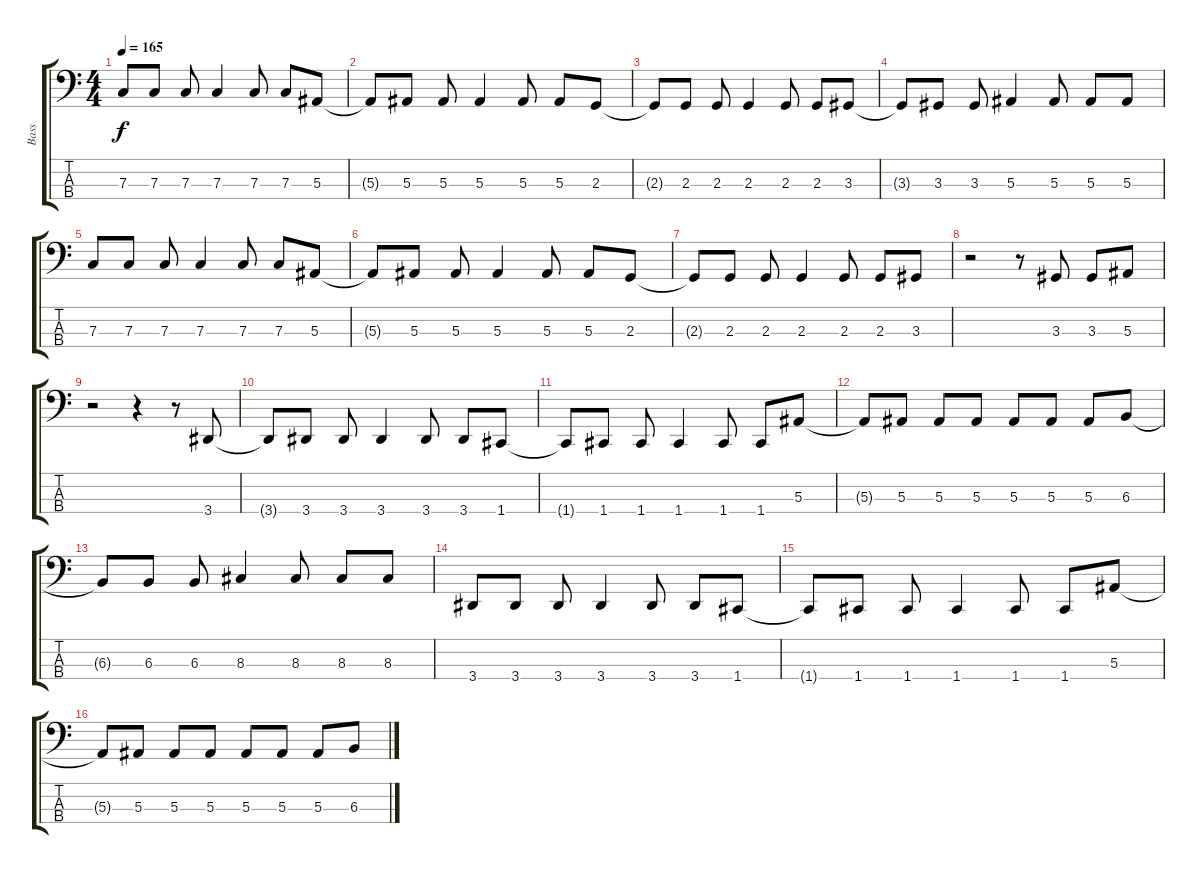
\track ("Bass" "Bass") {instrument electricbassfinger}
\staff {score tabs}
\tuning (Eb2 Bb1 F1 C1) {hide}
\ts (4 4)
\tempo 165
\clef f4
\ks c
7.3.8{dy f} 7.3.8 7.3.8 7.3.4 7.3.8 7.3.8 5.3.8 |
5.3{t}.8 5.3.8 5.3.8 5.3.4 5.3.8 5.3.8 2.3.8 |
2.3{t}.8 2.3.8 2.3.8 2.3.4 2.3.8 2.3.8 3.3.8 |
3.3{t}.8 3.3.8 3.3.8 5.3.4 5.3.8 5.3.8 5.3.8 |
7.3.8 7.3.8 7.3.8 7.3.4 7.3.8 7.3.8 5.3.8 |
5.3{t}.8 5.3.8 5.3.8 5.3.4 5.3.8 5.3.8 2.3.8 |
2.3{t}.8 2.3.8 2.3.8 2.3.4 2.3.8 2.3.8 3.3.8 |
r.2 r.8 3.3.8 3.3.8 5.3.8 |
r.2 r.4 r.8 3.4.8 |
3.4{t}.8 3.4.8 3.4.8 3.4.4 3.4.8 3.4.8 1.4.8 |
1.4{t}.8 1.4.8 1.4.8 1.4.4 1.4.8 1.4.8 5.3.8 |
5.3{t}.8 5.3.8 5.3.8 5.3.8 5.3.8 5.3.8 5.3.8 6.3.8 |
6.3{t}.8 6.3.8 6.3.8 8.3.4 8.3.8 8.3.8 8.3.8 |
3.4.8 3.4.8 3.4.8 3.4.4 3.4.8 3.4.8 1.4.8 |
1.4{t}.8 1.4.8 1.4.8 1.4.4 1.4.8 1.4.8 5.3.8 |
5.3{t}.8 5.3.8 5.3.8 5.3.8 5.3.8 5.3.8 5.3.8 6.3.8
